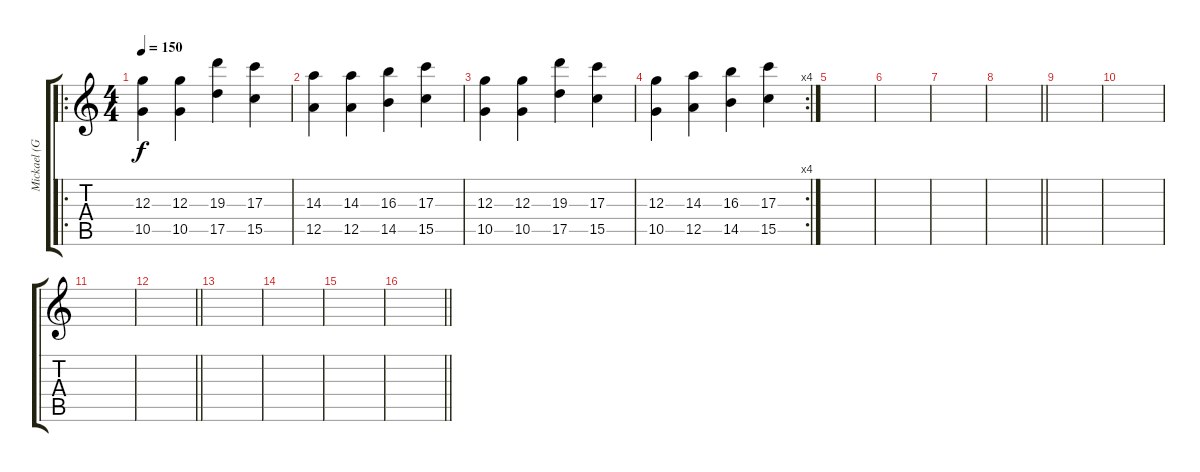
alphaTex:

\track ("Mickael (Guitare_01)" "Mickael (G") {instrument overdrivenguitar}
\staff {score tabs}
\tuning (E4 B3 G3 D3 A2 E2) {hide}
\ro
\ts (4 4)
\tempo 150
\clef g2
\ks c
(12.3 10.5).4{dy f} (12.3 10.5).4 (19.3 17.5).4 (17.3 15.5).4 |
(14.3 12.5).4 (14.3 12.5).4 (16.3 14.5).4 (17.3 15.5).4 |
(12.3 10.5).4 (12.3 10.5).4 (19.3 17.5).4 (17.3 15.5).4 |
\rc 4
(12.3 10.5).4 (14.3 12.5).4 (16.3 14.5).4 (17.3 15.5).4 |
|
|
|
\barLineRight lightlight
|
|
|
|
\barLineRight lightlight
|
|
|
|
\barLineRight lightlight
